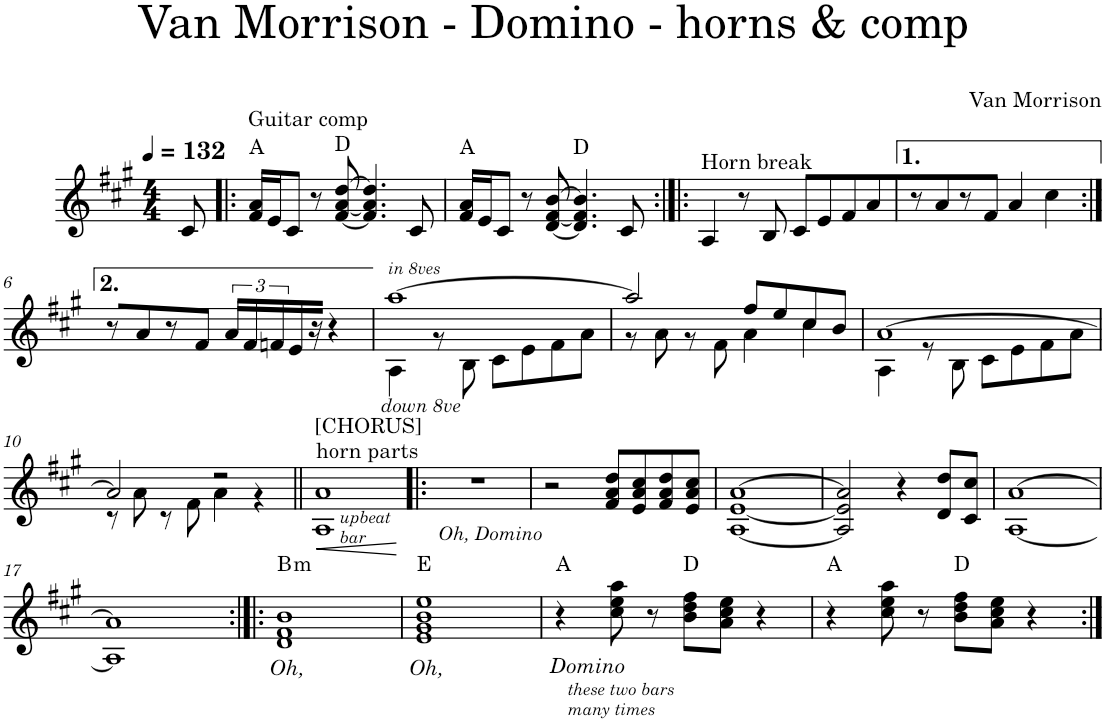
**kern	**text	**dynam	**harte
*part1	*part1	*part1	*part1
*staff1	*staff1	*staff1	*
*I"Piano	*	*	*
*I'Pno.	*	*	*
*clefG2	*	*	*
*k[f#c#g#]	*	*	*
*M4/4	*	*	*
*MM132	*	*	*
=1	=1	=1	=1
8c#/	.	.	.
=2!|:	=2!|:	=2!|:	=2!|:
!LO:TX:a:t=Guitar comp	!	!	!
16f#/ 16a/LL	.	.	A:maj
16e/J	.	.	.
8c#/J	.	.	.
8r	.	.	.
[8f#/ [8a/ [8dd/	.	.	D:maj
4.f#/] 4.a/] 4.dd/]	.	.	.
8c#/	.	.	.
=3	=3	=3	=3
16f#/ 16a/LL	.	.	A:maj
16e/J	.	.	.
8c#/J	.	.	.
8r	.	.	.
[8d/ [8f#/ [8b/	.	.	.
4.d/] 4.f#/] 4.b/]	.	.	D:maj
8c#/	.	.	.
=4:|!|:	=4:|!|:	=4:|!|:	=4:|!|:
!LO:TX:a:t=Horn break	!	!	!
4A/	.	.	.
8r	.	.	.
8B/	.	.	.
8c#/L	.	.	.
8e/	.	.	.
8f#/	.	.	.
8a/	.	.	.
=5	=5	=5	=5
8r	.	.	.
8a/	.	.	.
8r	.	.	.
8f#/J	.	.	.
4a/	.	.	.
4cc#\	.	.	.
!!LO:LB:g=z
=6:|!	=6:|!	=6:|!	=6:|!
8r	.	.	.
8a/	.	.	.
8r	.	.	.
8f#/J	.	.	.
24a/LL	.	.	.
24f#/	.	.	.
24fn/	.	.	.
16e/	.	.	.
16r	.	.	.
4r	.	.	.
=7	=7	=7	=7
*^	*	*	*
!LO:TX:a:i:t=in 8ves	!	!	!	!
!LO:TX:b:i:t=down 8ve	!	!	!	!
[1aa	4A\	.	.	.
.	8r	.	.	.
.	8B\	.	.	.
.	8c#\L	.	.	.
.	8e\	.	.	.
.	8f#\	.	.	.
.	8a\J	.	.	.
=8	=8	=8	=8	=8
2aa/]	8r	.	.	.
.	8a\	.	.	.
.	8r	.	.	.
.	8f#\	.	.	.
8ff#/L	4a\	.	.	.
8ee/	.	.	.	.
8cc#/	4cc#\	.	.	.
8b/J	.	.	.	.
=9	=9	=9	=9	=9
[1a	4A\	.	.	.
.	8r	.	.	.
.	8B\	.	.	.
.	8c#\L	.	.	.
.	8e\	.	.	.
.	8f#\	.	.	.
.	8a\J	.	.	.
!!LO:LB:g=z	!!
=10	=10	=10	=10	=10
2a/]	8r	.	.	.
.	8a\	.	.	.
.	8r	.	.	.
.	8f#\	.	.	.
2r	4a\	.	.	.
.	4r	.	.	.
=11||	=11||	=11||	=11||	=11||
!LO:TX:a:t=[CHORUS]	!	!	!	!
!LO:TX:a:t=horn parts	!	!	!	!
!LO:TX:b:i:t=upbeat	!	!	!	!
!LO:TX:b:t=bar	!	!	!	!
!	!	!	!LO:HP:b	!
*v	*v	*	*	*
1A 1a	.	<	.
.	.	[	.
=12!|:	=12!|:	=12!|:	=12!|:
!LO:TX:b:i:t=Oh, Domino	!	!	!
1r	.	.	.
=13	=13	=13	=13
2r	.	.	.
8f#/ 8a/ 8dd/L	.	.	.
8e/ 8a/ 8cc#/	.	.	.
8f#/ 8a/ 8dd/	.	.	.
8e/ 8a/ 8cc#/J	.	.	.
=14	=14	=14	=14
[1A [1e [1a	.	.	.
=15	=15	=15	=15
2A/] 2e/] 2a/]	.	.	.
4r	.	.	.
8d/ 8dd/L	.	.	.
8c#/ 8cc#/J	.	.	.
=16	=16	=16	=16
[1A [1a	.	.	.
!!LO:LB:g=z
=17	=17	=17	=17
1A] 1a]	.	.	.
=18:|!|:	=18:|!|:	=18:|!|:	=18:|!|:
!	!LO:LY:b	!	!LO:H:kt=m
1d 1f# 1b	Oh,	.	B:min
=19	=19	=19	=19
!	!LO:LY:b	!	!
1e 1g# 1b 1ee	Oh,	.	E:maj
=20	=20	=20	=20
!LO:TX:b:i:t=Domino	!	!	!
!LO:TX:b:i:t=these two bars	!	!	!
!LO:TX:b:t=many times	!	!	!
4r	.	.	A:maj
8cc#\ 8ee\ 8aa\	.	.	.
8r	.	.	.
8b\ 8dd\ 8ff#\L	.	.	D:maj
8a\ 8cc#\ 8ee\J	.	.	.
4r	.	.	.
=21	=21	=21	=21
4r	.	.	A:maj
8cc#\ 8ee\ 8aa\	.	.	.
8r	.	.	.
8b\ 8dd\ 8ff#\L	.	.	D:maj
8a\ 8cc#\ 8ee\J	.	.	.
4r	.	.	.
=:|!	=:|!	=:|!	=:|!
*-	*-	*-	*-
